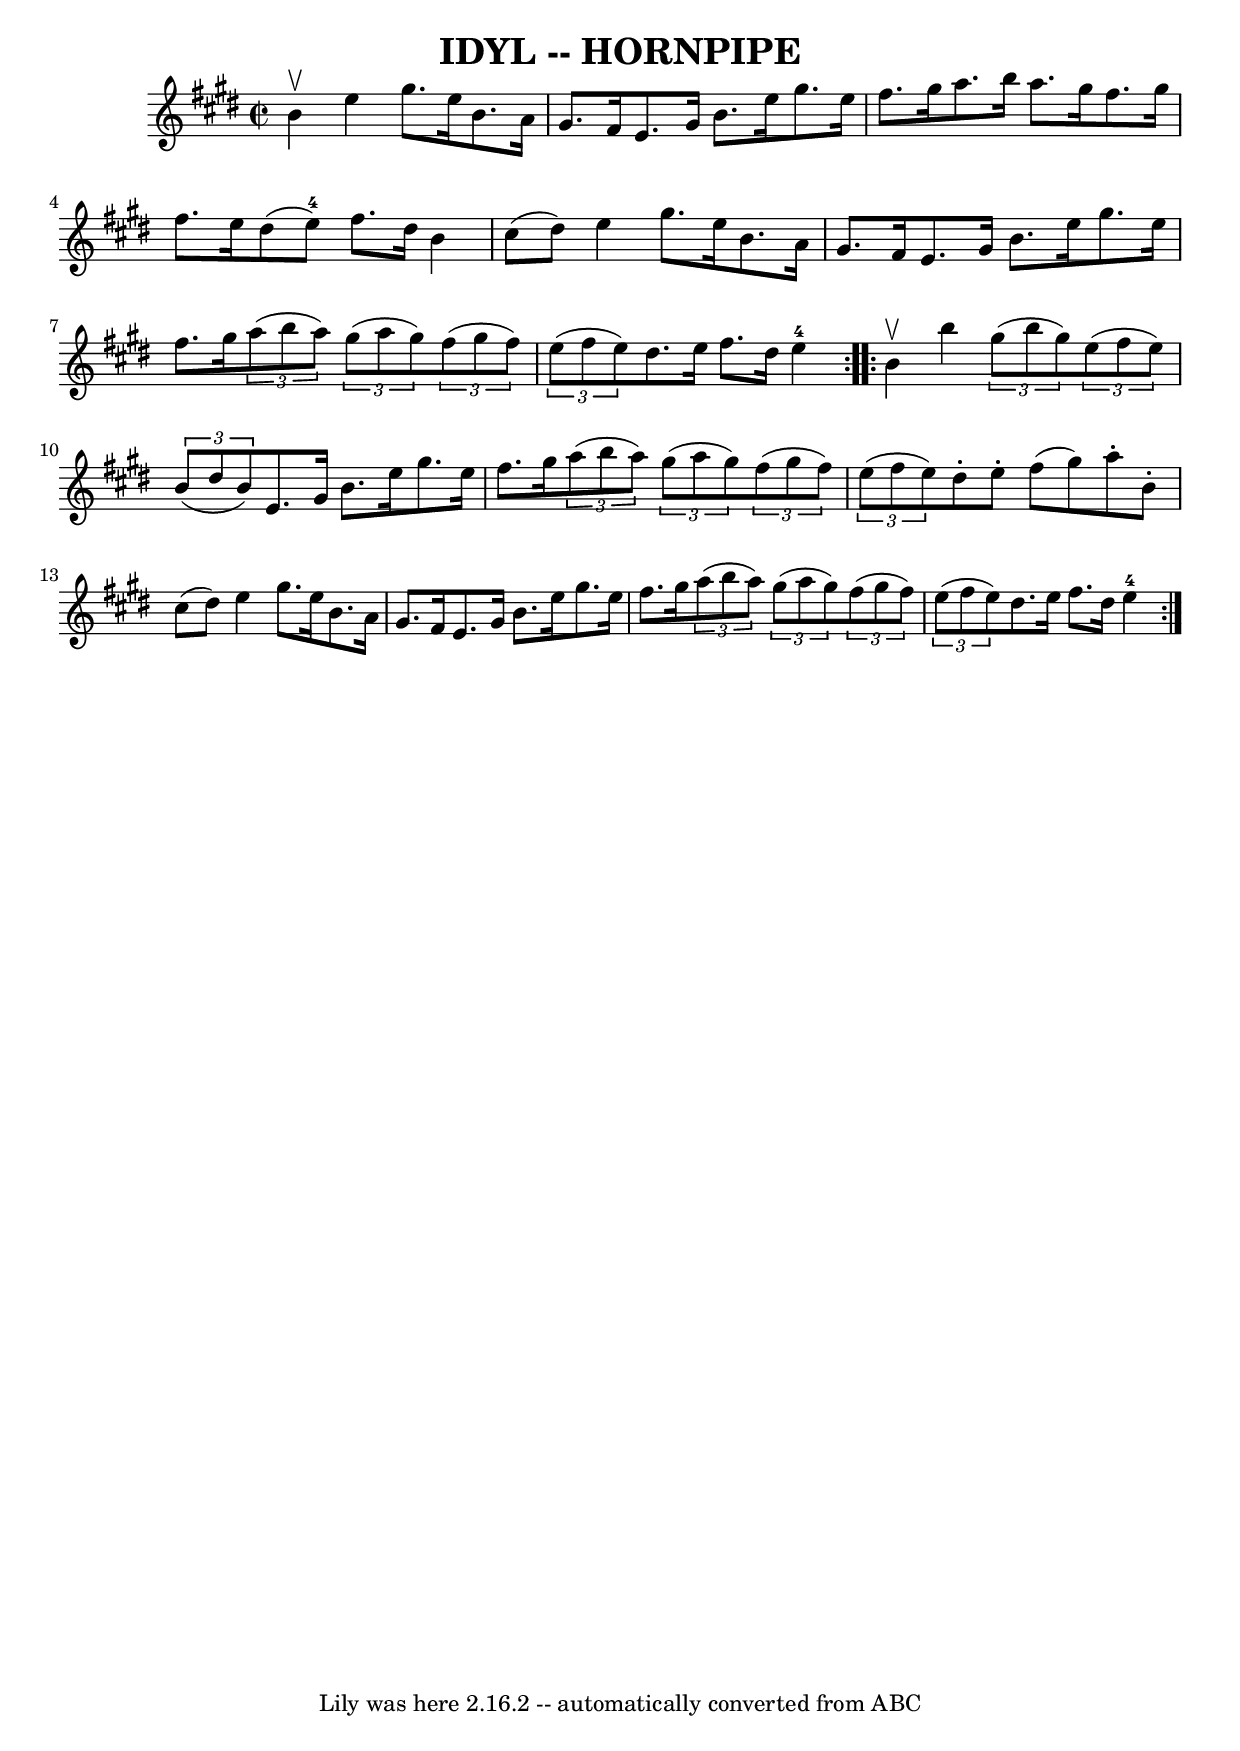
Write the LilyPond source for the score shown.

\version "2.16.2"
\include "Mammoth.ily"
\header {
  %% book = "Ryan's Mammoth Collection of Fiddle Tunes"
  crossRefNumber = "1"
  footnotes = "\\\\\\\\(Can be used as a Clog.)"
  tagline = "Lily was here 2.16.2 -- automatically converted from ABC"
  title = "IDYL -- HORNPIPE"

}
voicedefault =  {



  \repeat volta 2 {

    \override Staff.TimeSignature #'style = #'C
    \time 2/2 
    \key e \major
    b'4^\upbow       |
    e''4 gis''8.    
    e''16 b'8. a'16 gis'8. fis'16    |
    e'8. gis'16 b'8.  
    e''16 gis''8. e''16 fis''8. gis''16        |
    a''8.    
    b''16 a''8. gis''16 fis''8. gis''16 fis''8. e''16    |
    
    dis''8 (e''8-4) fis''8. dis''16 b'4 cis''8 (dis''8)  
    |
    |
    e''4 gis''8. e''16 b'8. a'16 gis'8.    
    fis'16    |
    e'8. gis'16 b'8. e''16 gis''8. e''16    
    fis''8. gis''16        |
    \times 2/3 { a''8 (b''8 a''8) 
	       } 
    \times 2/3 { gis''8 (a''8 gis''8) 
	       }   \times 2/3 { fis''8 (
				gis''8 fis''8) 
			      }   \times 2/3 { e''8 (fis''8 e''8) 
					     }   
    |
    dis''8. e''16 fis''8. dis''16 e''4-4   
  }     

  \repeat volta 2 {
    b'4^\upbow       |
    b''4    \times 2/3 { gis''8 
			 (b''8 gis''8) 
		       }   \times 2/3 { e''8 (fis''8 e''8) 
				      }   
    \times 2/3 { b'8 (dis''8 b'8) 
	       }   |
    e'8. gis'16 b'8.  
    e''16 gis''8. e''16 fis''8. gis''16        |
    
    \times 2/3 { a''8 (b''8 a''8) 
	       }   \times 2/3 { gis''8 (a''8    
				gis''8) 
			      }   \times 2/3 { fis''8 (gis''8 fis''8) 
					     }   \times 2/3 {  
					       e''8 (fis''8 e''8) 
					     }   |
    dis''8 -. e''8 -. fis''8 (
    gis''8) a''8 -. b'8 -. cis''8 (dis''8)   |
    |
    
    e''4 gis''8. e''16 b'8. a'16 gis'8. fis'16    |
    e'8. 
    gis'16 b'8. e''16 gis''8. e''16 fis''8. gis''16        
    |
    \times 2/3 { a''8 (b''8 a''8) 
	       }   \times 2/3 { gis''8 (
				a''8 gis''8) 
			      }   \times 2/3 { fis''8 (gis''8 fis''8) 
					     }   
    \times 2/3 { e''8 (fis''8 e''8) 
	       }   |
    dis''8. e''16    
    fis''8. dis''16 e''4-4   
  }   

}

\score{
  <<

    \context Staff="default"
    {
      \voicedefault 
      
    }

  >>
  \layout {
    
  }
  \midi {
  }

}
